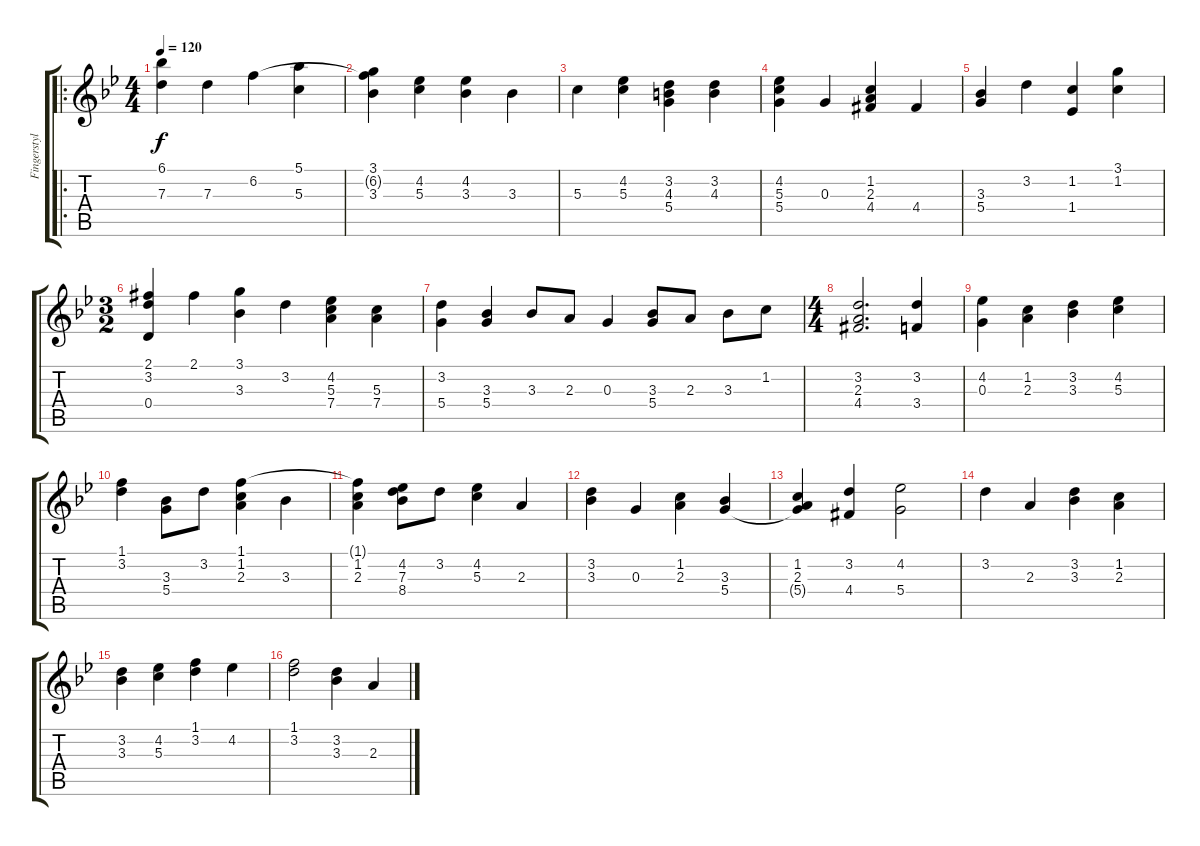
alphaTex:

\track ("Fingerstyle guitar" "Fingerstyl") {instrument acousticguitarnylon}
\staff {score tabs}
\tuning (E4 B3 G3 D3 A2 E2) {hide}
\ro
\ts (4 4)
\tempo 120
\clef g2
\ks gminor
(6.1 7.3).4{dy f} 7.3.4 6.2.4 (5.1 5.3).4 |
(3.1 6.2{t} 3.3).4 (4.2 5.3).4 (4.2 3.3).4 3.3.4 |
5.3.4 (4.2 5.3).4 (3.2 4.3 5.4).4 (3.2 4.3).4 |
(4.2 5.3 5.4).4 0.3.4 (1.2 2.3 4.4{acc #}).4 4.4{acc #}.4 |
(3.3 5.4).4 3.2.4 (1.2 1.4).4 (3.1 1.2).4 |
\ts (3 2)
(2.1{acc #} 3.2 0.4).4 2.1{acc #}.4 (3.1 3.3).4 3.2.4 (4.2 5.3 7.4).4 (5.3 7.4).4 |
(3.2 5.4).4 (3.3 5.4).4 3.3.8 2.3.8 0.3.4 (3.3 5.4).8 2.3.8 3.3.8 1.2.8 |
\ts (4 4)
(3.2 2.3 4.4{acc #}).2{d} (3.2 3.4).4 |
(4.2 0.3).4 (1.2 2.3).4 (3.2 3.3).4 (4.2 5.3).4 |
(1.1 3.2).4 (3.3 5.4).8 3.2.8 (1.1 1.2 2.3).4 3.3.4 |
(1.1{t} 1.2 2.3).4 (4.2 7.3 8.4).8 3.2.8 (4.2 5.3).4 2.3.4 |
(3.2 3.3).4 0.3.4 (1.2 2.3).4 (3.3 5.4).4 |
(1.2 2.3 5.4{t}).4 (3.2 4.4{acc #}).4 (4.2 5.4).2 |
3.2.4 2.3.4 (3.2 3.3).4 (1.2 2.3).4 |
(3.2 3.3).4 (4.2 5.3).4 (1.1 3.2).4 4.2.4 |
(1.1 3.2).2 (3.2 3.3).4 2.3.4
